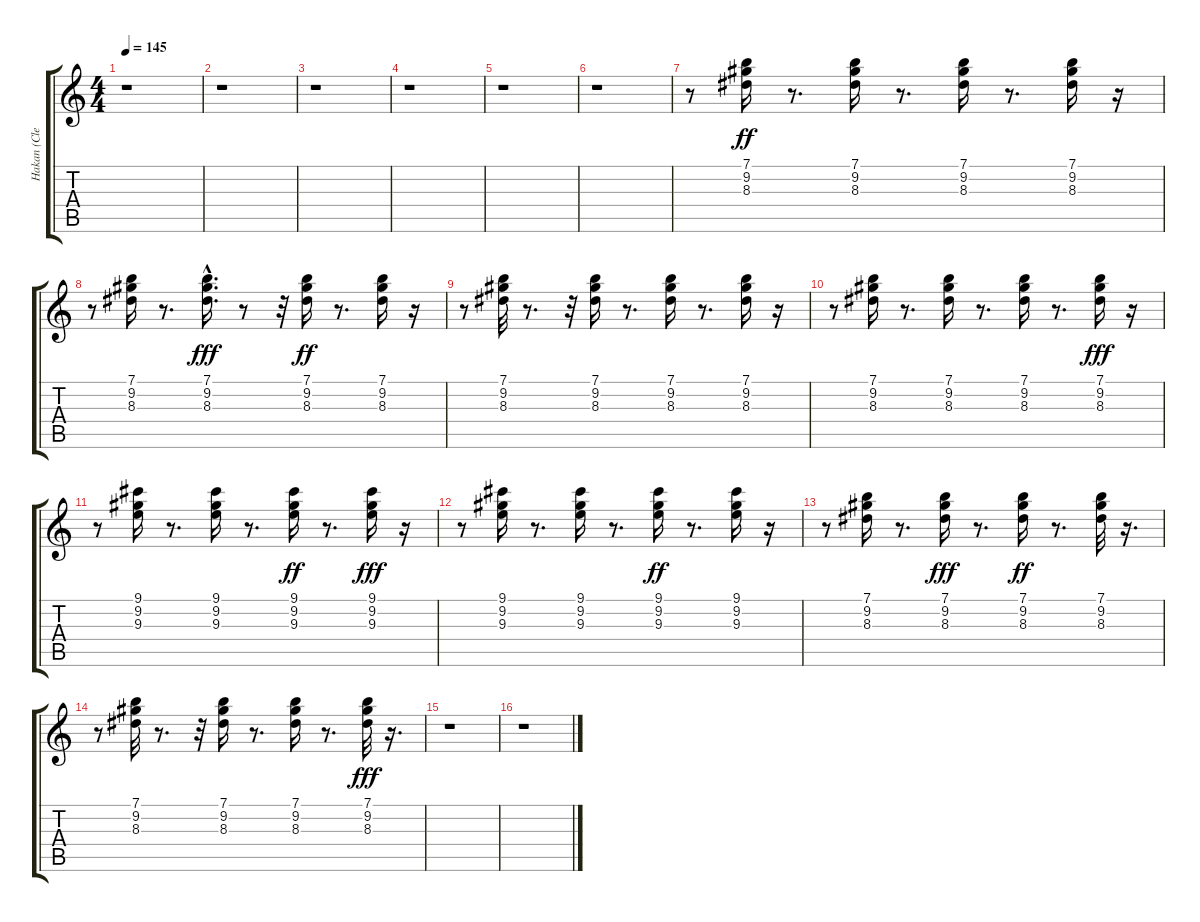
\track ("Hakan (Clean Tone Rhytm Gitar)" "Hakan (Cle") {instrument electricguitarclean}
\staff {score tabs}
\tuning (E4 B3 G3 D3 A2 E2) {hide}
\ts (4 4)
\tempo 145
\clef g2
\ks c
r.1{dy ff} |
r.1 |
r.1 |
r.1 |
r.1 |
r.1 |
r.8 (7.1 9.2 8.3).16 r.8{d} (7.1 9.2 8.3).16 r.8{d} (7.1 9.2 8.3).16 r.8{d} (7.1 9.2 8.3).16 r.16 |
r.8 (7.1 9.2 8.3).16 r.8{d} (7.1{hac} 9.2 8.3{hac}).16{d dy fff} r.8 r.32 (7.1 9.2 8.3).16{dy ff} r.8{d} (7.1 9.2 8.3).16 r.16 |
r.8 (7.1 9.2 8.3).32 r.8{d} r.32 (7.1 9.2 8.3).16 r.8{d} (7.1 9.2 8.3).16 r.8{d} (7.1 9.2 8.3).16 r.16 |
r.8 (7.1 9.2 8.3).16 r.8{d} (7.1 9.2 8.3).16 r.8{d} (7.1 9.2 8.3).16 r.8{d} (7.1 9.2 8.3).16{dy fff} r.16 |
r.8 (9.1 9.2 9.3).16 r.8{d} (9.1 9.2 9.3).16 r.8{d} (9.1 9.2 9.3).16{dy ff} r.8{d} (9.1 9.2 9.3).16{dy fff} r.16 |
r.8 (9.1 9.2 9.3).16 r.8{d} (9.1 9.2 9.3).16 r.8{d} (9.1 9.2 9.3).16{dy ff} r.8{d} (9.1 9.2 9.3).16 r.16 |
r.8 (7.1 9.2 8.3).16 r.8{d} (7.1 9.2 8.3).16{dy fff} r.8{d} (7.1 9.2 8.3).16{dy ff} r.8{d} (7.1 9.2 8.3).32 r.16{d} |
r.8 (7.1 9.2 8.3).32 r.8{d} r.32 (7.1 9.2 8.3).16 r.8{d} (7.1 9.2 8.3).16 r.8{d} (7.1 9.2 8.3).32{dy fff} r.16{d} |
r.1 |
r.1
